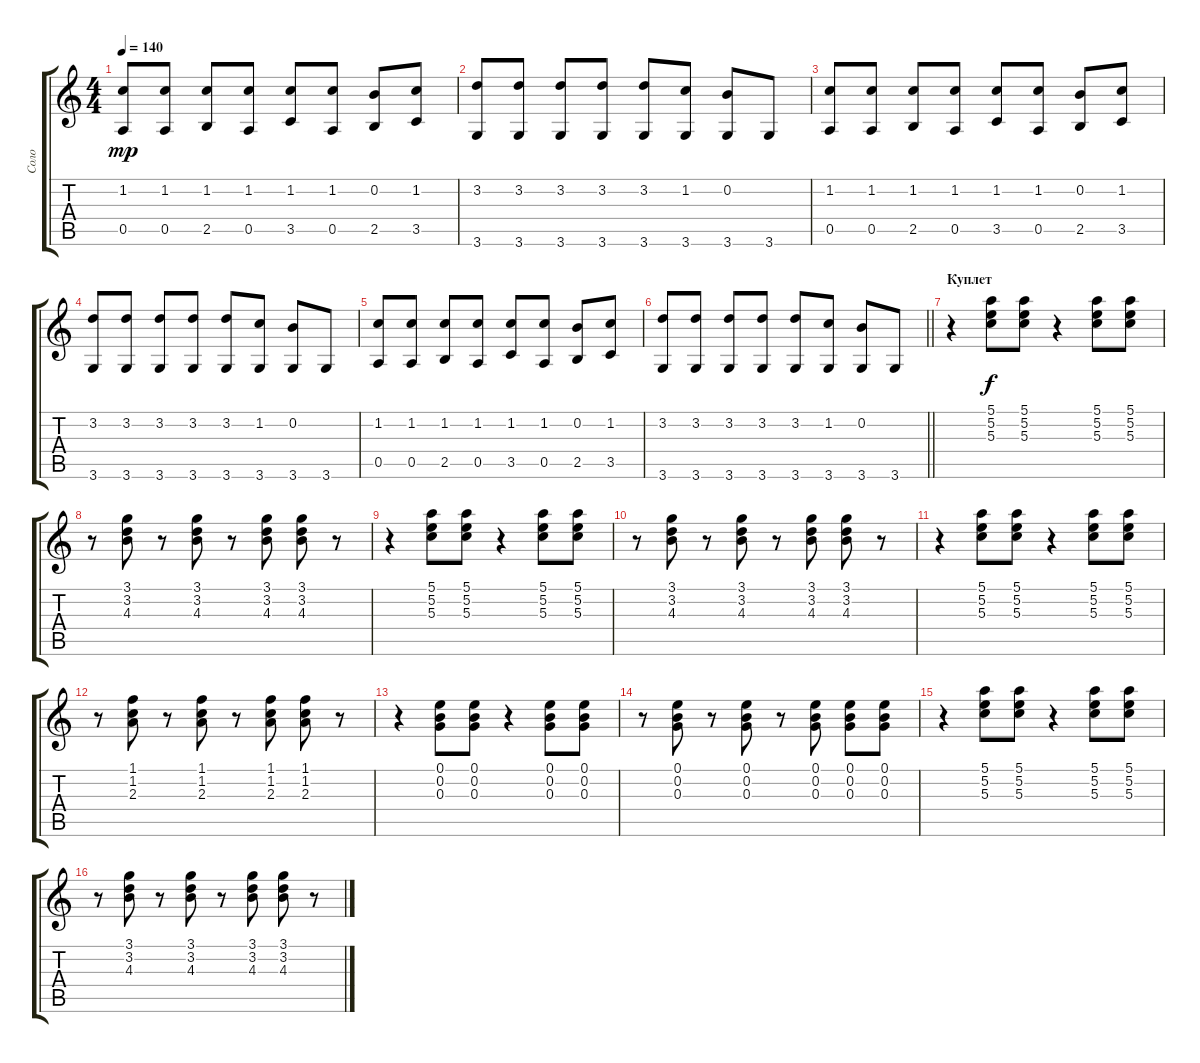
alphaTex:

\track ("Соло" "Соло") {solo instrument distortionguitar}
\staff {score tabs}
\tuning (E4 B3 G3 D3 A2 E2) {hide}
\ts (4 4)
\tempo 140
\clef g2
\ks c
(1.2 0.5).8{dy mp} (1.2 0.5).8 (1.2 2.5).8 (1.2 0.5).8 (1.2 3.5).8 (1.2 0.5).8 (0.2 2.5).8 (1.2 3.5).8 |
(3.2 3.6).8 (3.2 3.6).8 (3.2 3.6).8 (3.2 3.6).8 (3.2 3.6).8 (1.2 3.6).8 (0.2 3.6).8 3.6.8 |
(1.2 0.5).8 (1.2 0.5).8 (1.2 2.5).8 (1.2 0.5).8 (1.2 3.5).8 (1.2 0.5).8 (0.2 2.5).8 (1.2 3.5).8 |
(3.2 3.6).8 (3.2 3.6).8 (3.2 3.6).8 (3.2 3.6).8 (3.2 3.6).8 (1.2 3.6).8 (0.2 3.6).8 3.6.8 |
(1.2 0.5).8 (1.2 0.5).8 (1.2 2.5).8 (1.2 0.5).8 (1.2 3.5).8 (1.2 0.5).8 (0.2 2.5).8 (1.2 3.5).8 |
\barLineRight lightlight
(3.2 3.6).8 (3.2 3.6).8 (3.2 3.6).8 (3.2 3.6).8 (3.2 3.6).8 (1.2 3.6).8 (0.2 3.6).8 3.6.8 |
\section ("" "Куплет")
r.4 (5.1 5.2 5.3).8{dy f} (5.1 5.2 5.3).8 r.4 (5.1 5.2 5.3).8 (5.1 5.2 5.3).8 |
r.8 (3.1 3.2 4.3).8 r.8 (3.1 3.2 4.3).8 r.8 (3.1 3.2 4.3).8 (3.1 3.2 4.3).8 r.8 |
r.4 (5.1 5.2 5.3).8 (5.1 5.2 5.3).8 r.4 (5.1 5.2 5.3).8 (5.1 5.2 5.3).8 |
r.8 (3.1 3.2 4.3).8 r.8 (3.1 3.2 4.3).8 r.8 (3.1 3.2 4.3).8 (3.1 3.2 4.3).8 r.8 |
r.4 (5.1 5.2 5.3).8 (5.1 5.2 5.3).8 r.4 (5.1 5.2 5.3).8 (5.1 5.2 5.3).8 |
r.8 (1.1 1.2 2.3).8 r.8 (1.1 1.2 2.3).8 r.8 (1.1 1.2 2.3).8 (1.1 1.2 2.3).8 r.8 |
r.4 (0.1 0.2 0.3).8 (0.1 0.2 0.3).8 r.4 (0.1 0.2 0.3).8 (0.1 0.2 0.3).8 |
r.8 (0.1 0.2 0.3).8 r.8 (0.1 0.2 0.3).8 r.8 (0.1 0.2 0.3).8 (0.1 0.2 0.3).8 (0.1 0.2 0.3).8 |
r.4 (5.1 5.2 5.3).8 (5.1 5.2 5.3).8 r.4 (5.1 5.2 5.3).8 (5.1 5.2 5.3).8 |
r.8 (3.1 3.2 4.3).8 r.8 (3.1 3.2 4.3).8 r.8 (3.1 3.2 4.3).8 (3.1 3.2 4.3).8 r.8
